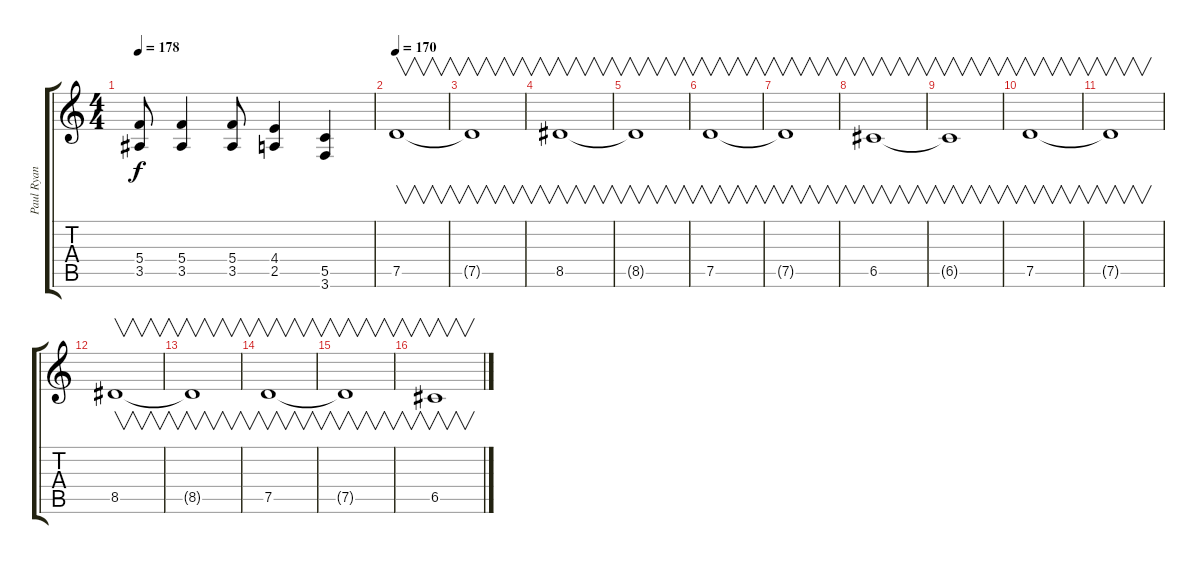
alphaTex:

\track ("Paul Ryan (Guitar)" "Paul Ryan ") {instrument distortionguitar}
\staff {score tabs}
\tuning (D4 A3 F3 C3 G2 D2) {hide}
\ts (4 4)
\tempo 178
\clef g2
\ks c
(5.4 3.5).8{dy f} (5.4 3.5).4 (5.4 3.5).8 (4.4 2.5).4 (5.5 3.6).4 |
\tempo 170
7.5.1{v} |
7.5{t}.1{v} |
8.5.1{v} |
8.5{t}.1{v} |
7.5.1{v} |
7.5{t}.1{v} |
6.5.1{v} |
6.5{t}.1{v} |
7.5.1{v} |
7.5{t}.1{v} |
8.5.1{v} |
8.5{t}.1{v} |
7.5.1{v} |
7.5{t}.1{v} |
6.5.1{v}
